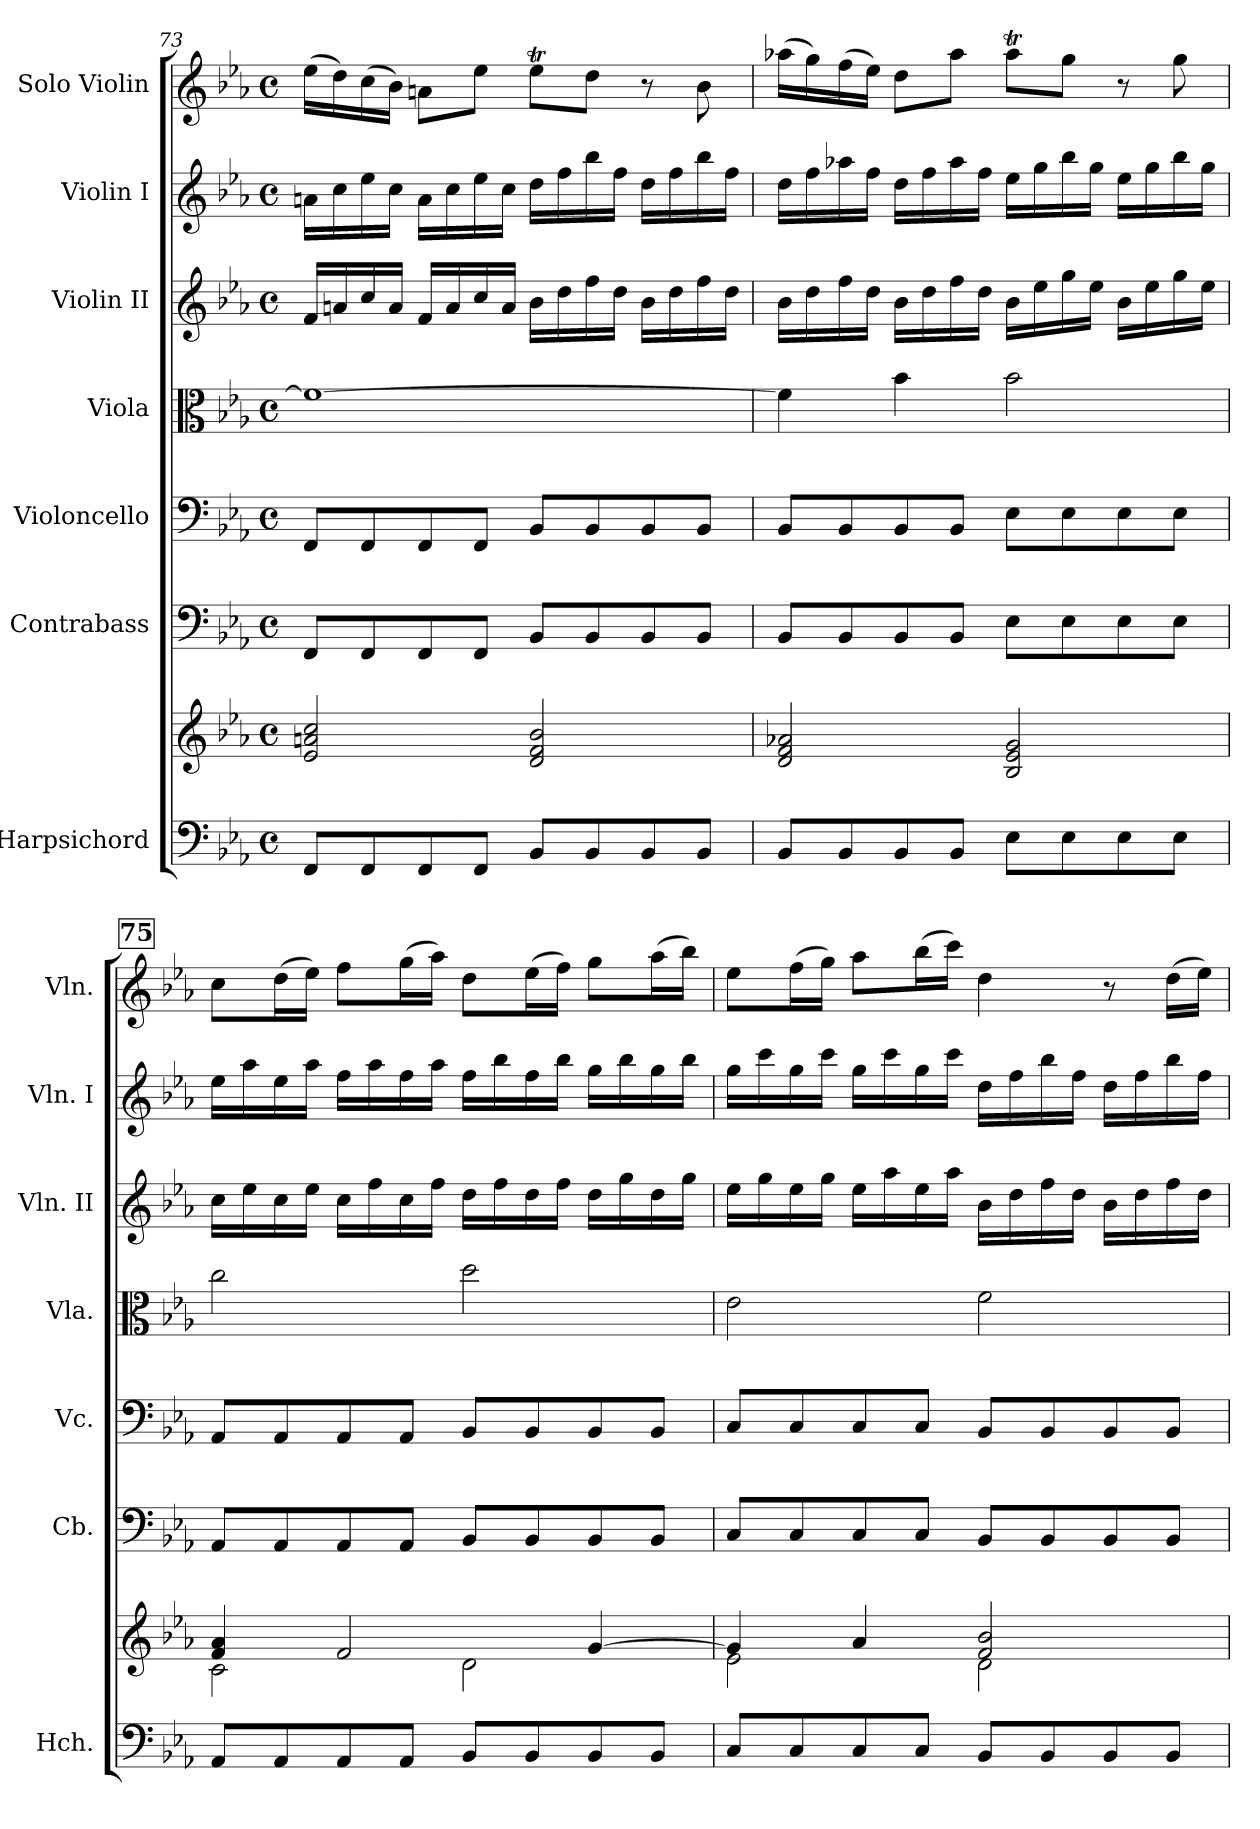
**kern	**kern	**kern	**kern	**kern	**kern	**kern	**kern
*part7	*part7	*part6	*part5	*part4	*part3	*part2	*part1
*staff8	*staff7	*staff6	*staff5	*staff4	*staff3	*staff2	*staff1
*I"Harpsichord	*	*I"Contrabass	*I"Violoncello	*I"Viola	*I"Violin II	*I"Violin I	*I"Solo Violin
*I'Hch.	*	*I'Cb.	*I'Vc.	*I'Vla.	*I'Vln. II	*I'Vln. I	*I'Vln.
*clefF4	*clefG2	*clefF4	*clefF4	*clefC3	*clefG2	*clefG2	*clefG2
*	*	*ITrd7c12	*	*	*	*	*
*k[b-e-a-]	*k[b-e-a-]	*k[b-e-a-]	*k[b-e-a-]	*k[b-e-a-]	*k[b-e-a-]	*k[b-e-a-]	*k[b-e-a-]
*M4/4	*M4/4	*M4/4	*M4/4	*M4/4	*M4/4	*M4/4	*M4/4
*met(c)	*met(c)	*met(c)	*met(c)	*met(c)	*met(c)	*met(c)	*met(c)
=73	=73	=73	=73	=73	=73	=73	=73
8FF/L	2e-/ 2an/ 2cc/	8FFF/L	8FF/L	1f_	16f/LL	16an\LL	(>16ee-\LL
.	.	.	.	.	16an/	16cc\	16dd\)
8FF/	.	8FFF/	8FF/	.	16cc/	16ee-\	(>16cc\
.	.	.	.	.	16a/JJ	16cc\JJ	16b-\JJ)
8FF/	.	8FFF/	8FF/	.	16f/LL	16a\LL	8an\L
.	.	.	.	.	16a/	16cc\	.
8FF/J	.	8FFF/J	8FF/J	.	16cc/	16ee-\	8ee-\J
.	.	.	.	.	16a/JJ	16cc\JJ	.
8BB-/L	2d/ 2f/ 2b-/	8BBB-/L	8BB-/L	.	16b-\LL	16dd\LL	8ee-T\L
.	.	.	.	.	16dd\	16ff\	.
8BB-/	.	8BBB-/	8BB-/	.	16ff\	16bb-\	8dd\J
.	.	.	.	.	16dd\JJ	16ff\JJ	.
8BB-/	.	8BBB-/	8BB-/	.	16b-\LL	16dd\LL	8r
.	.	.	.	.	16dd\	16ff\	.
8BB-/J	.	8BBB-/J	8BB-/J	.	16ff\	16bb-\	8b-\
.	.	.	.	.	16dd\JJ	16ff\JJ	.
!!LO:PB:g=z
=74	=74	=74	=74	=74	=74	=74	=74
8BB-/L	2d/ 2f/ 2a-X/	8BBB-/L	8BB-/L	4f\]	16b-\LL	16dd\LL	(>16aa-X\LL
.	.	.	.	.	16dd\	16ff\	16gg\)
8BB-/	.	8BBB-/	8BB-/	.	16ff\	16aa-X\	(>16ff\
.	.	.	.	.	16dd\JJ	16ff\JJ	16ee-\JJ)
8BB-/	.	8BBB-/	8BB-/	4b-\	16b-\LL	16dd\LL	8dd\L
.	.	.	.	.	16dd\	16ff\	.
8BB-/J	.	8BBB-/J	8BB-/J	.	16ff\	16aa-\	8aa-\J
.	.	.	.	.	16dd\JJ	16ff\JJ	.
8E-\L	2B-/ 2e-/ 2g/	8EE-\L	8E-\L	2b-\	16b-\LL	16ee-\LL	8aa-T\L
.	.	.	.	.	16ee-\	16gg\	.
8E-\	.	8EE-\	8E-\	.	16gg\	16bb-\	8gg\J
.	.	.	.	.	16ee-\JJ	16gg\JJ	.
8E-\	.	8EE-\	8E-\	.	16b-\LL	16ee-\LL	8r
.	.	.	.	.	16ee-\	16gg\	.
8E-\J	.	8EE-\J	8E-\J	.	16gg\	16bb-\	8gg\
.	.	.	.	.	16ee-\JJ	16gg\JJ	.
!!LO:REH:place=s1:a:B:fs=14:t=75
=75	=75	=75	=75	=75	=75	=75	=75
*	*^	*	*	*	*	*	*
8AA-/L	4f/ 4a-/	2c\	8AAA-/L	8AA-/L	2cc\	16cc\LL	16ee-\LL	8cc\L
.	.	.	.	.	.	16ee-\	16aa-\	.
8AA-/	.	.	8AAA-/	8AA-/	.	16cc\	16ee-\	(>16dd\L
.	.	.	.	.	.	16ee-\JJ	16aa-\JJ	16ee-\JJ)
8AA-/	2f/	.	8AAA-/	8AA-/	.	16cc\LL	16ff\LL	8ff\L
.	.	.	.	.	.	16ff\	16aa-\	.
8AA-/J	.	.	8AAA-/J	8AA-/J	.	16cc\	16ff\	(>16gg\L
.	.	.	.	.	.	16ff\JJ	16aa-\JJ	16aa-\JJ)
8BB-/L	.	2d\	8BBB-/L	8BB-/L	2dd\	16dd\LL	16ff\LL	8dd\L
.	.	.	.	.	.	16ff\	16bb-\	.
8BB-/	.	.	8BBB-/	8BB-/	.	16dd\	16ff\	(>16ee-\L
.	.	.	.	.	.	16ff\JJ	16bb-\JJ	16ff\JJ)
8BB-/	[4g/	.	8BBB-/	8BB-/	.	16dd\LL	16gg\LL	8gg\L
.	.	.	.	.	.	16gg\	16bb-\	.
8BB-/J	.	.	8BBB-/J	8BB-/J	.	16dd\	16gg\	(>16aa-\L
.	.	.	.	.	.	16gg\JJ	16bb-\JJ	16bb-\JJ)
!!LO:PB:g=z
=76	=76	=76	=76	=76	=76	=76	=76	=76
8C/L	4g/]	2e-\	8CC/L	8C/L	2e-\	16ee-\LL	16gg\LL	8ee-\L
.	.	.	.	.	.	16gg\	16ccc\	.
8C/	.	.	8CC/	8C/	.	16ee-\	16gg\	(>16ff\L
.	.	.	.	.	.	16gg\JJ	16ccc\JJ	16gg\JJ)
8C/	4a-/	.	8CC/	8C/	.	16ee-\LL	16gg\LL	8aa-\L
.	.	.	.	.	.	16aa-\	16ccc\	.
8C/J	.	.	8CC/J	8C/J	.	16ee-\	16gg\	(>16bb-\L
.	.	.	.	.	.	16aa-\JJ	16ccc\JJ	16ccc\JJ)
8BB-/L	2f/ 2b-/	2d\	8BBB-/L	8BB-/L	2f\	16b-\LL	16dd\LL	4dd\
.	.	.	.	.	.	16dd\	16ff\	.
8BB-/	.	.	8BBB-/	8BB-/	.	16ff\	16bb-\	.
.	.	.	.	.	.	16dd\JJ	16ff\JJ	.
8BB-/	.	.	8BBB-/	8BB-/	.	16b-\LL	16dd\LL	8r
.	.	.	.	.	.	16dd\	16ff\	.
8BB-/J	.	.	8BBB-/J	8BB-/J	.	16ff\	16bb-\	(>16dd\LL
.	.	.	.	.	.	16dd\JJ	16ff\JJ	16ee-\JJ)
*	*v	*v	*	*	*	*	*	*
=	=	=	=	=	=	=	=
*-	*-	*-	*-	*-	*-	*-	*-
